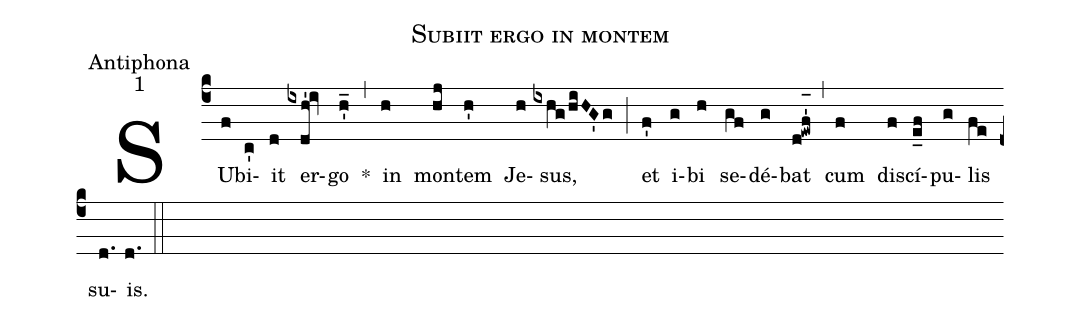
name:Subiit ergo in montem;
office-part:Antiphona;
mode:1;
%%
(c4) SU(f)bi(c')it(d) er(ixdh'!iv)go(h'_) *(,) in(h) mon(hj)tem(h') Je(h)sus,(ixhg/hiHG'g) (;) et(f') i(g)bi(h) se(gf)dé(g)bat(d!ewf_'1) (,) cum(f) di(f)scí(e_f)pu(g)lis(fe) su(d.)is.(d.) (::)
